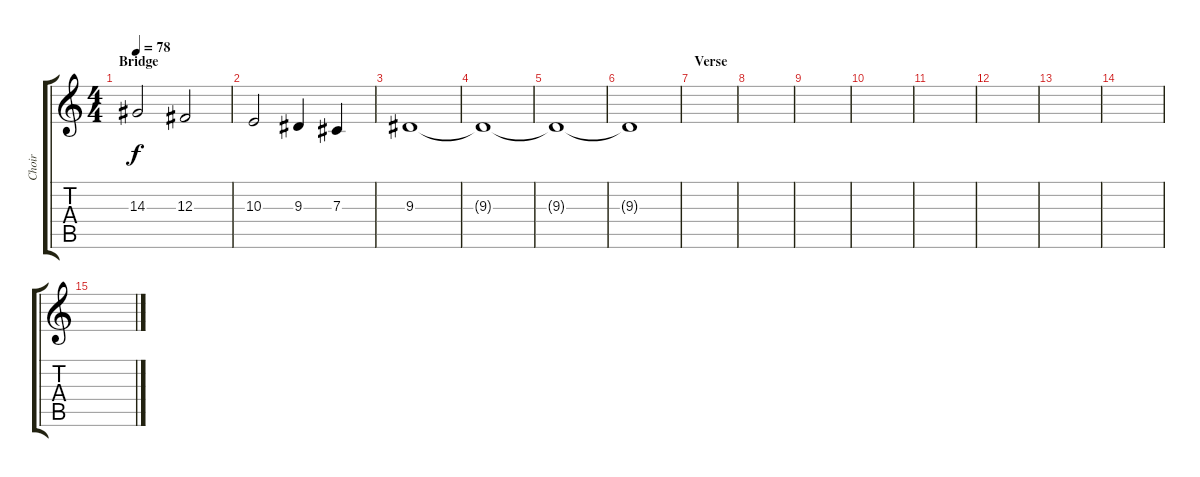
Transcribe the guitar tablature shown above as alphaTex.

\track ("Choir" "Choir") {instrument choiraahs}
\staff {score tabs}
\tuning (Eb4 Bb3 Gb3 Db3 Ab2 Eb2) {hide}
\ts (4 4)
\section ("" "Bridge")
\tempo 78
\clef g2
\ks c
14.3.2{dy f} 12.3.2 |
10.3.2 9.3.4 7.3.4 |
9.3.1 |
9.3{t}.1 |
9.3{t}.1 |
9.3{t}.1 |
\section ("" "Verse")
|
|
|
|
|
|
|
|
\section ("" "")
